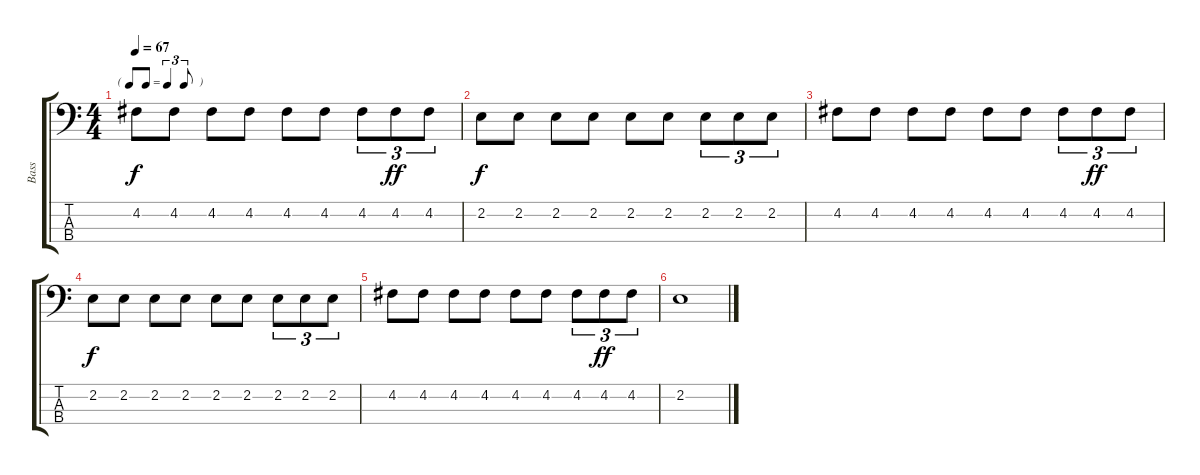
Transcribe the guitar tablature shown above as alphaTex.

\track ("Bass" "Bass") {instrument electricbassfinger}
\staff {score tabs}
\tuning (G2 D2 A1 E1) {hide}
\ts (4 4)
\tf triplet8th
\tempo 67
\clef f4
\ks c
4.2.8{dy f} 4.2.8 4.2.8 4.2.8 4.2.8 4.2.8 4.2.8{tu (3 2)} 4.2.8{tu (3 2) dy ff} 4.2.8{tu (3 2)} |
2.2.8{dy f} 2.2.8 2.2.8 2.2.8 2.2.8 2.2.8 2.2.8{tu (3 2)} 2.2.8{tu (3 2)} 2.2.8{tu (3 2)} |
4.2.8 4.2.8 4.2.8 4.2.8 4.2.8 4.2.8 4.2.8{tu (3 2)} 4.2.8{tu (3 2) dy ff} 4.2.8{tu (3 2)} |
2.2.8{dy f} 2.2.8 2.2.8 2.2.8 2.2.8 2.2.8 2.2.8{tu (3 2)} 2.2.8{tu (3 2)} 2.2.8{tu (3 2)} |
4.2.8 4.2.8 4.2.8 4.2.8 4.2.8 4.2.8 4.2.8{tu (3 2)} 4.2.8{tu (3 2) dy ff} 4.2.8{tu (3 2)} |
2.2.1
